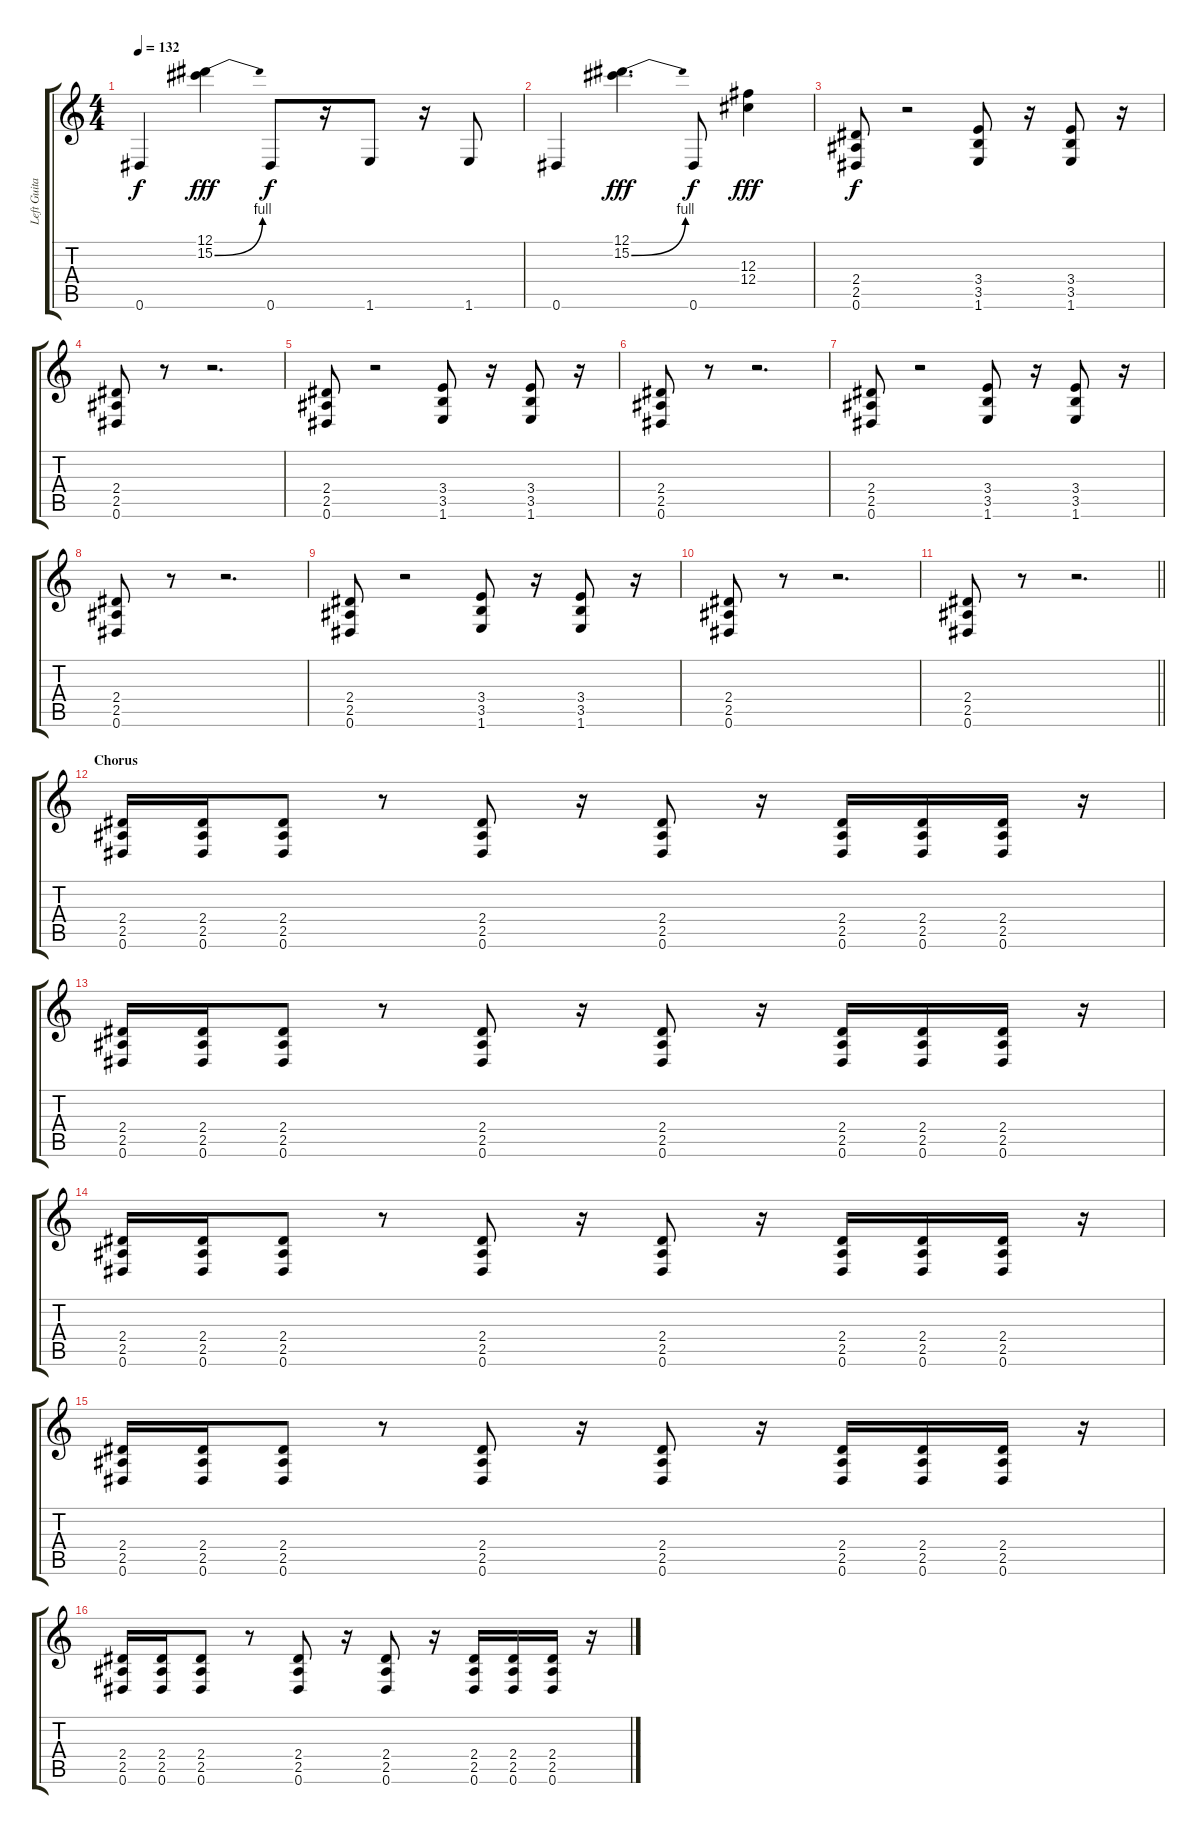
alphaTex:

\track ("Left Guitar" "Left Guita") {instrument distortionguitar}
\staff {score tabs}
\tuning (Eb4 Bb3 Gb3 Db3 Ab2 Eb2) {hide}
\ts (4 4)
\tempo 132
\clef g2
\ks c
0.6.4{dy f} (12.1 15.2{be (bend 0 0 60 4)}).4{dy fff} 0.6.8{dy f} r.16 1.6.8 r.16 1.6.8 |
0.6.4 (12.1 15.2{be (bend 0 0 60 4)}).4{d dy fff} 0.6.8{dy f} (12.3 12.4).4{dy fff} |
(2.4 2.5 0.6).8{dy f} r.2 (3.4 3.5 1.6).8 r.16 (3.4 3.5 1.6).8 r.16 |
(2.4 2.5 0.6).8 r.8 r.2{d} |
(2.4 2.5 0.6).8 r.2 (3.4 3.5 1.6).8 r.16 (3.4 3.5 1.6).8 r.16 |
(2.4 2.5 0.6).8 r.8 r.2{d} |
(2.4 2.5 0.6).8 r.2 (3.4 3.5 1.6).8 r.16 (3.4 3.5 1.6).8 r.16 |
(2.4 2.5 0.6).8 r.8 r.2{d} |
(2.4 2.5 0.6).8 r.2 (3.4 3.5 1.6).8 r.16 (3.4 3.5 1.6).8 r.16 |
(2.4 2.5 0.6).8 r.8 r.2{d} |
\barLineRight lightlight
(2.4 2.5 0.6).8 r.8 r.2{d} |
\section ("" "Chorus")
(2.4 2.5 0.6).16 (2.4 2.5 0.6).16 (2.4 2.5 0.6).8 r.8 (2.4 2.5 0.6).8 r.16 (2.4 2.5 0.6).8 r.16 (2.4 2.5 0.6).16 (2.4 2.5 0.6).16 (2.4 2.5 0.6).16 r.16 |
(2.4 2.5 0.6).16 (2.4 2.5 0.6).16 (2.4 2.5 0.6).8 r.8 (2.4 2.5 0.6).8 r.16 (2.4 2.5 0.6).8 r.16 (2.4 2.5 0.6).16 (2.4 2.5 0.6).16 (2.4 2.5 0.6).16 r.16 |
(2.4 2.5 0.6).16 (2.4 2.5 0.6).16 (2.4 2.5 0.6).8 r.8 (2.4 2.5 0.6).8 r.16 (2.4 2.5 0.6).8 r.16 (2.4 2.5 0.6).16 (2.4 2.5 0.6).16 (2.4 2.5 0.6).16 r.16 |
(2.4 2.5 0.6).16 (2.4 2.5 0.6).16 (2.4 2.5 0.6).8 r.8 (2.4 2.5 0.6).8 r.16 (2.4 2.5 0.6).8 r.16 (2.4 2.5 0.6).16 (2.4 2.5 0.6).16 (2.4 2.5 0.6).16 r.16 |
(2.4 2.5 0.6).16 (2.4 2.5 0.6).16 (2.4 2.5 0.6).8 r.8 (2.4 2.5 0.6).8 r.16 (2.4 2.5 0.6).8 r.16 (2.4 2.5 0.6).16 (2.4 2.5 0.6).16 (2.4 2.5 0.6).16 r.16
